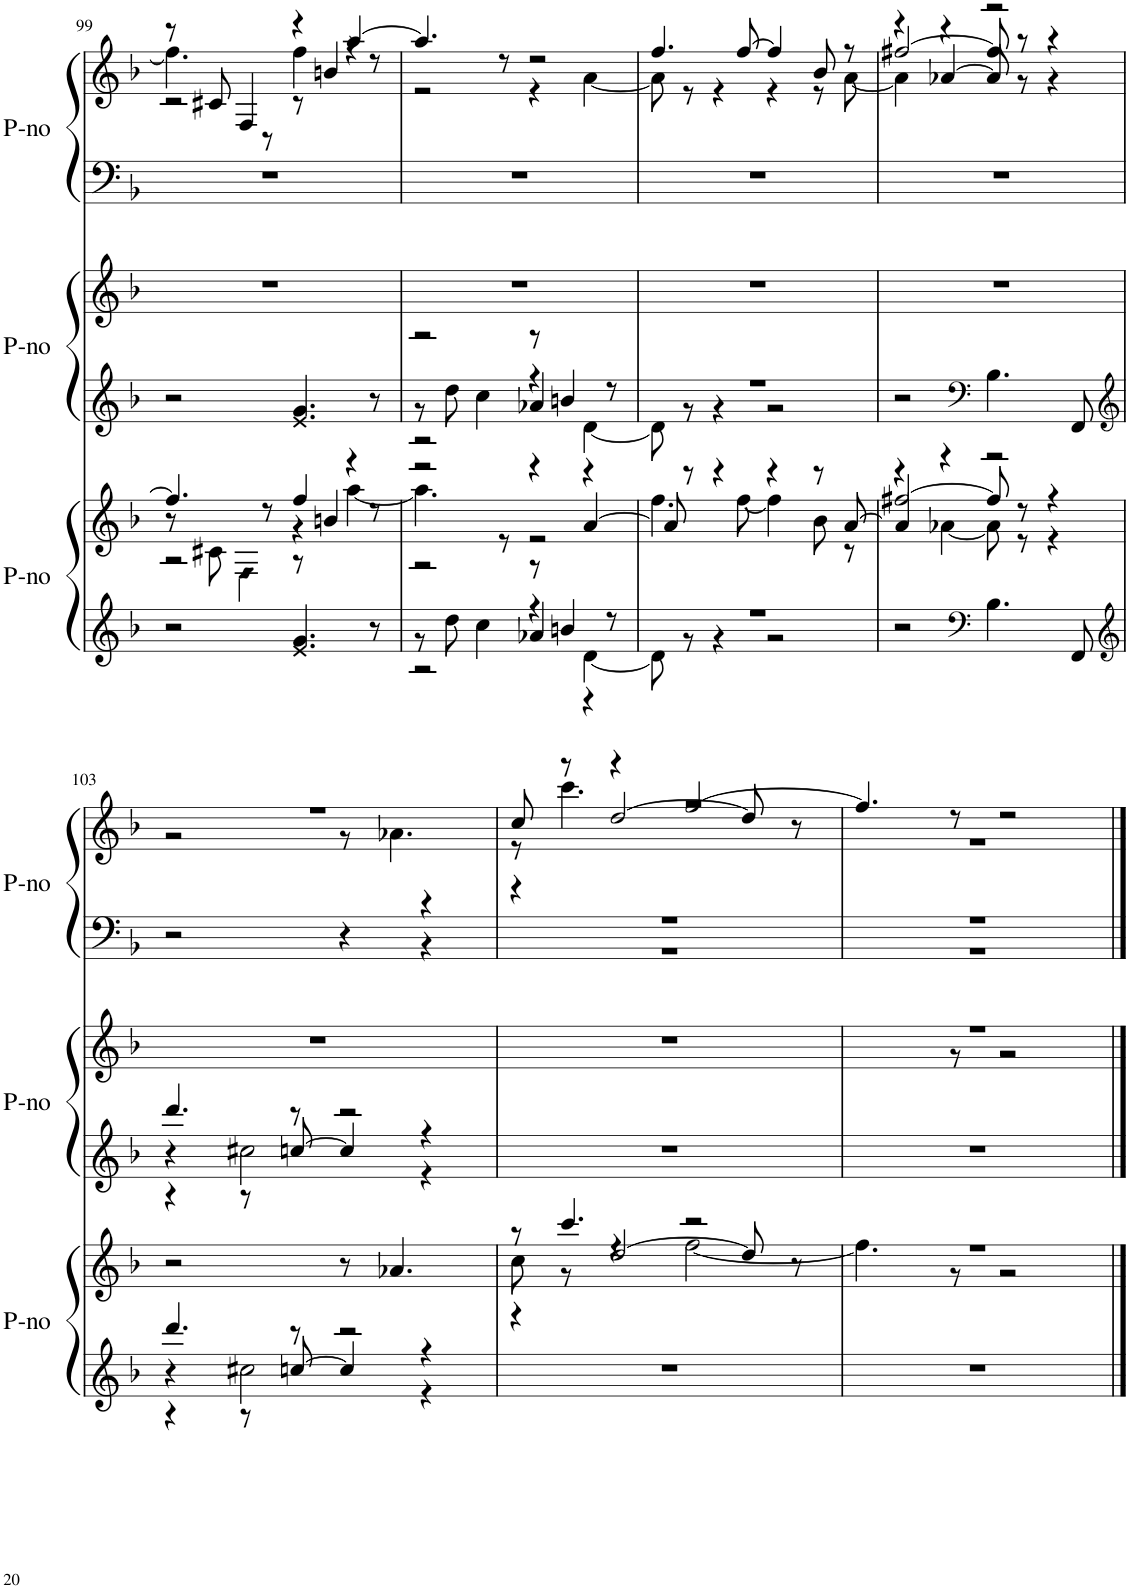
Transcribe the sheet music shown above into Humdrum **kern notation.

**kern	**kern	**kern	**kern	**kern	**kern
*part3	*part3	*part2	*part2	*part1	*part1
*staff6	*staff5	*staff4	*staff3	*staff2	*staff1
*I"Piano	*	*I"Piano	*	*I"Piano	*
*I'P-no	*	*I'P-no	*	*I'P-no	*
!!LO:PB:g=z
*clefG2	*clefG2	*clefG2	*clefG2	*clefF4	*clefG2
*	*	*Trd4c7	*Trd4c7	*	*
*k[b-]	*k[b-]	*k[b-]	*k[b-]	*k[b-]	*k[b-]
*M4/4	*M4/4	*M4/4	*M4/4	*M4/4	*M4/4
=99	=99	=99	=99	=99	=99
*	*^	*	*	*	*^
*	*	*^	*	*	*	*	*^
2r	4.ff/]	8r	2r	2r	1r	1r	8r	4.ff\]	2r
.	.	8c#X\	.	.	.	.	8c#X/	.	.
!	!	!LO:N:head=diamond	!	!	!	!	!	!	!
.	.	4F\	.	.	.	.	4F/	.	.
.	8r	.	.	.	.	.	.	8r	.
4.e/ 4.g/	4ff/	4r	8r	4.e/ 4.g/	.	.	4r	4ff\	8r
.	.	.	4bn/	.	.	.	.	.	4bn/
.	4r	[4aa\	.	.	.	.	[4aa/	4r	.
8r	.	.	8r	8r	.	.	.	.	8r
*	*	*v	*v	*	*	*	*	*v	*v
=100	=100	=100	=100	=100	=100	=100	=100
*^	*	*	*^	*	*	*	*
*	*^	*	*	*	*^	*	*	*	*
2r	8r	2r	2r	4.aa\]	2r	8r	2r	1r	1r	4.aa/]	2r
.	8dd\	.	.	.	.	8dd\	.	.	.	.	.
.	4cc\	.	.	.	.	4cc\	.	.	.	.	.
.	.	.	.	8r	.	.	.	.	.	8r	.
8r	4r	4a-X/	4r	2r	8r	4r	4a-X/	.	.	2r	4r
4bn/	.	.	.	.	4bn/	.	.	.	.	.	.
.	[4d\	4r	[4a/	.	.	[4d\	4r	.	.	.	[4a\
8r	.	.	.	.	8r	.	.	.	.	.	.
*	*v	*v	*	*	*	*v	*v	*	*	*	*
=101	=101	=101	=101	=101	=101	=101	=101	=101	=101
1r	8d\]	8a/]	4.ff\	1r	8d\]	1r	1r	4.ff/	8a\]
.	8r	8r	.	.	8r	.	.	.	8r
.	4r	4r	.	.	4r	.	.	.	4r
.	.	.	[8ff\	.	.	.	.	[8ff/	.
.	2r	4r	4ff\]	.	2r	.	.	4ff/]	4r
.	.	8r	8b-\	.	.	.	.	8b-/	8r
.	.	[8a/	8r	.	.	.	.	8r	[8a\
*v	*v	*	*	*v	*v	*	*	*	*
=102	=102	=102	=102	=102	=102	=102	=102
*	*	*^	*	*	*	*	*^
2r	4a/]	4r	[2ff#X/	2r	1r	1r	4r	4a\]	[2ff#X/
.	4r	[4a-X\	.	.	.	.	[4a-X/	4r	.
*clefF4	*	*	*	*clefF4	*	*	*	*	*
4.B-\	2r	8a-\]	8ff#/]	4.B-\	.	.	8a-/]	2r	8ff#/]
.	.	8r	8r	.	.	.	8r	.	8r
.	.	4r	4r	.	.	.	4r	.	4r
8FF/	.	.	.	8FF/	.	.	.	.	.
*	*v	*v	*v	*	*	*	*v	*v	*v
!!LO:LB:g=z
=103	=103	=103	=103	=103	=103
*clefG2	*	*clefG2	*	*	*
*^	*	*^	*	*^	*^
*	*^	*	*	*^	*	*	*	*	*
4.ddd/	4r	4r	2r	4.ddd/	4r	4r	1r	2r	2.ryy	1r	2r
.	2cc#X\	8r	.	.	2cc#X\	8r	.	.	.	.	.
8r	.	[8ccn/	.	8r	.	[8ccn/	.	.	.	.	.
2r	.	4cc/]	8r	2r	.	4cc/]	.	4r	.	.	8r
.	.	.	4.a-X/	.	.	.	.	.	.	.	4.a-X\
.	4r	4r	.	.	4r	4r	.	4r	4r	.	.
*v	*v	*v	*	*v	*v	*v	*	*	*	*	*
=104	=104	=104	=104	=104	=104	=104	=104
*	*^	*	*	*	*	*	*^
*	*	*^	*	*	*	*	*	*	*
1r	8r	8cc\	4r	1r	1r	1r	1r	8cc/	8r	4r
.	4.ccc/	8r	.	.	.	.	.	8r	4.ccc\	.
.	.	4r	[2dd/	.	.	.	.	4r	.	[2dd/
.	2r	[2ff\	.	.	.	.	.	[2ff/	2r	.
.	.	.	8dd/]	.	.	.	.	.	.	8dd/]
.	.	.	8r	.	.	.	.	.	.	8r
*	*	*v	*v	*	*	*	*	*	*v	*v
=105	=105	=105	=105	=105	=105	=105	=105	=105
*	*	*	*	*^	*	*	*	*
1r	1r	4.ff\]	1r	1r	4.ryy	1r	1r	4.ff/]	1r
.	.	8r	.	.	8r	.	.	8r	.
.	.	2r	.	.	2r	.	.	2r	.
*	*	*	*	*v	*v	*	*	*	*
*	*	*	*	*	*v	*v	*	*
*	*v	*v	*	*	*	*v	*v
==	==	==	==	==	==
*-	*-	*-	*-	*-	*-
